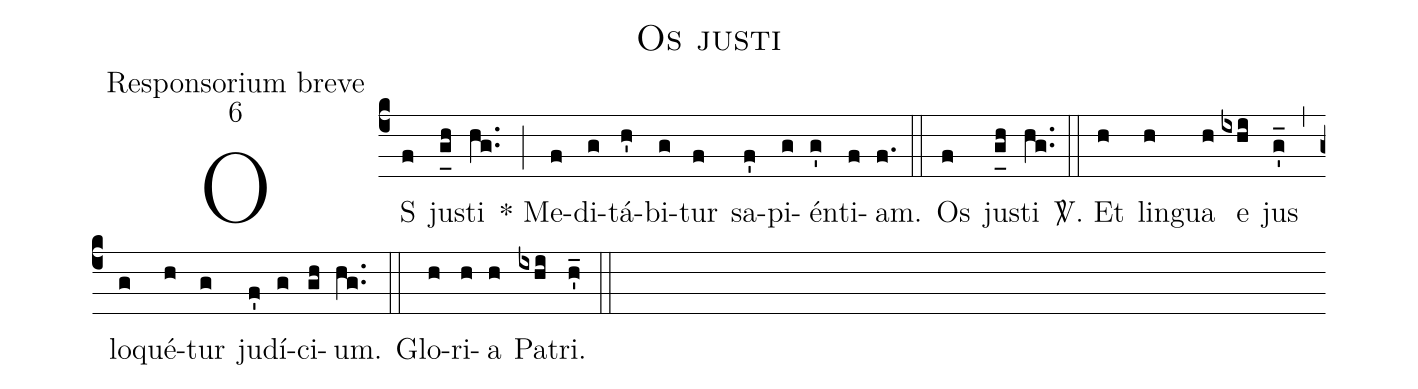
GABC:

name:Os justi;
office-part:Responsorium breve;
mode:6;
%%
name:Os justi;
office-part:Responsorium breve;
book:Antiphonale Monasticum, 1934, p. 667
transcriber:Harpa Dei;
width: 120mm
%%
(c4) OS(f) ju(g_[uh:l]h)sti(hg..) (;) * Me(f)di(g)tá(h')bi(g)tur(f) sa(f')pi(g)én(g')ti(f)am.(f.) (::) Os(f) ju(g_[uh:l]h)sti(hg..)  (::)
<sp>V/</sp>. Et(h) lin(h)gua(h) e(ixhi) jus(g'_) (,) lo(g)qué(h)tur(g) ju(f')dí(g)ci(gh)um.(hg..) (::) Glo(h)ri(h)a(h) Pa(ixhi)tri.(h'_) (::)
